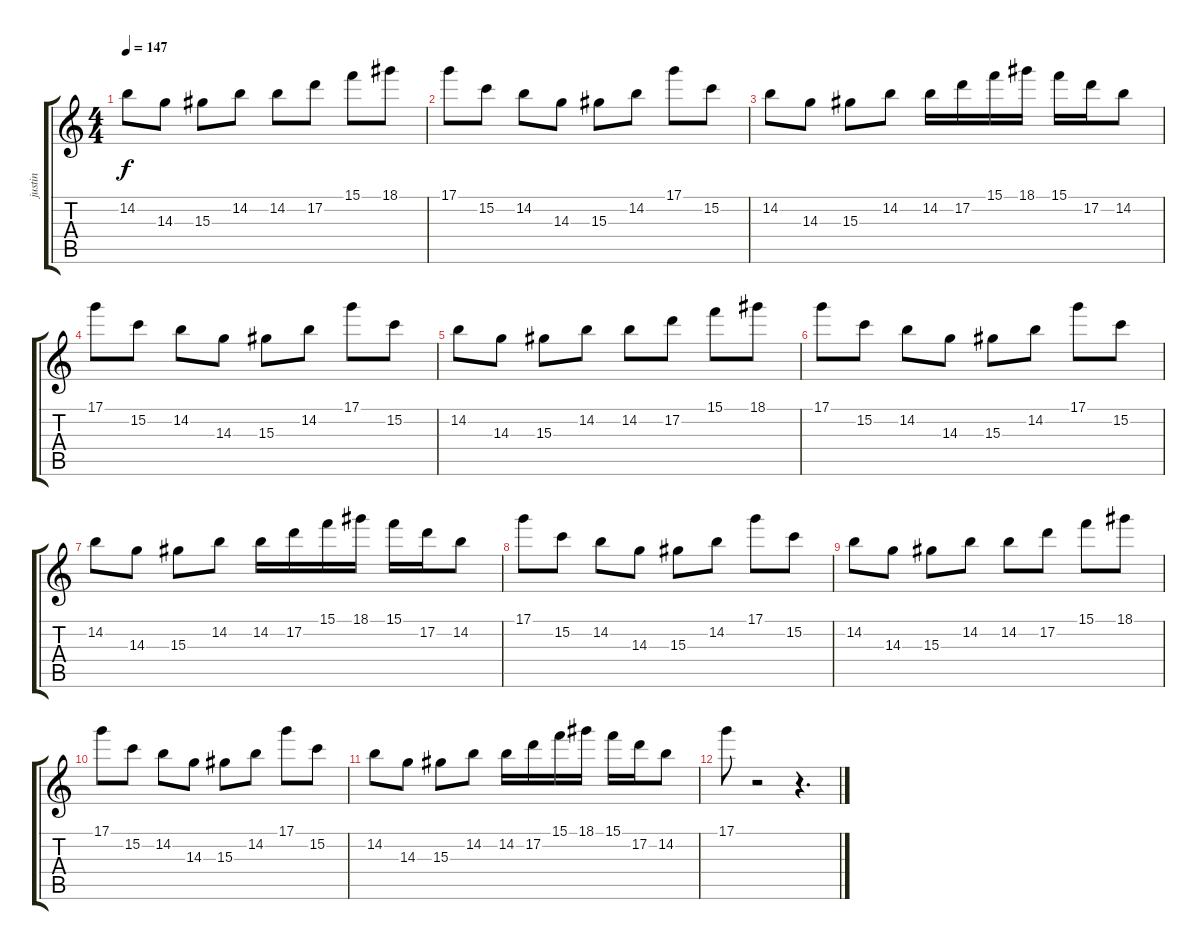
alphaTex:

\track ("justin" "justin") {instrument distortionguitar}
\staff {score tabs}
\tuning (D4 A3 F3 C3 G2 C2) {hide}
\ts (4 4)
\tempo 147
\clef g2
\ks c
14.2.8{dy f} 14.3.8 15.3.8 14.2.8 14.2.8 17.2.8 15.1.8 18.1.8 |
17.1.8 15.2.8 14.2.8 14.3.8 15.3.8 14.2.8 17.1.8 15.2.8 |
14.2.8 14.3.8 15.3.8 14.2.8 14.2.16 17.2.16 15.1.16 18.1.16 15.1.16 17.2.16 14.2.8 |
17.1.8 15.2.8 14.2.8 14.3.8 15.3.8 14.2.8 17.1.8 15.2.8 |
14.2.8 14.3.8 15.3.8 14.2.8 14.2.8 17.2.8 15.1.8 18.1.8 |
17.1.8 15.2.8 14.2.8 14.3.8 15.3.8 14.2.8 17.1.8 15.2.8 |
14.2.8 14.3.8 15.3.8 14.2.8 14.2.16 17.2.16 15.1.16 18.1.16 15.1.16 17.2.16 14.2.8 |
17.1.8 15.2.8 14.2.8 14.3.8 15.3.8 14.2.8 17.1.8 15.2.8 |
14.2.8 14.3.8 15.3.8 14.2.8 14.2.8 17.2.8 15.1.8 18.1.8 |
17.1.8 15.2.8 14.2.8 14.3.8 15.3.8 14.2.8 17.1.8 15.2.8 |
14.2.8 14.3.8 15.3.8 14.2.8 14.2.16 17.2.16 15.1.16 18.1.16 15.1.16 17.2.16 14.2.8 |
17.1.8 r.2 r.4{d}
